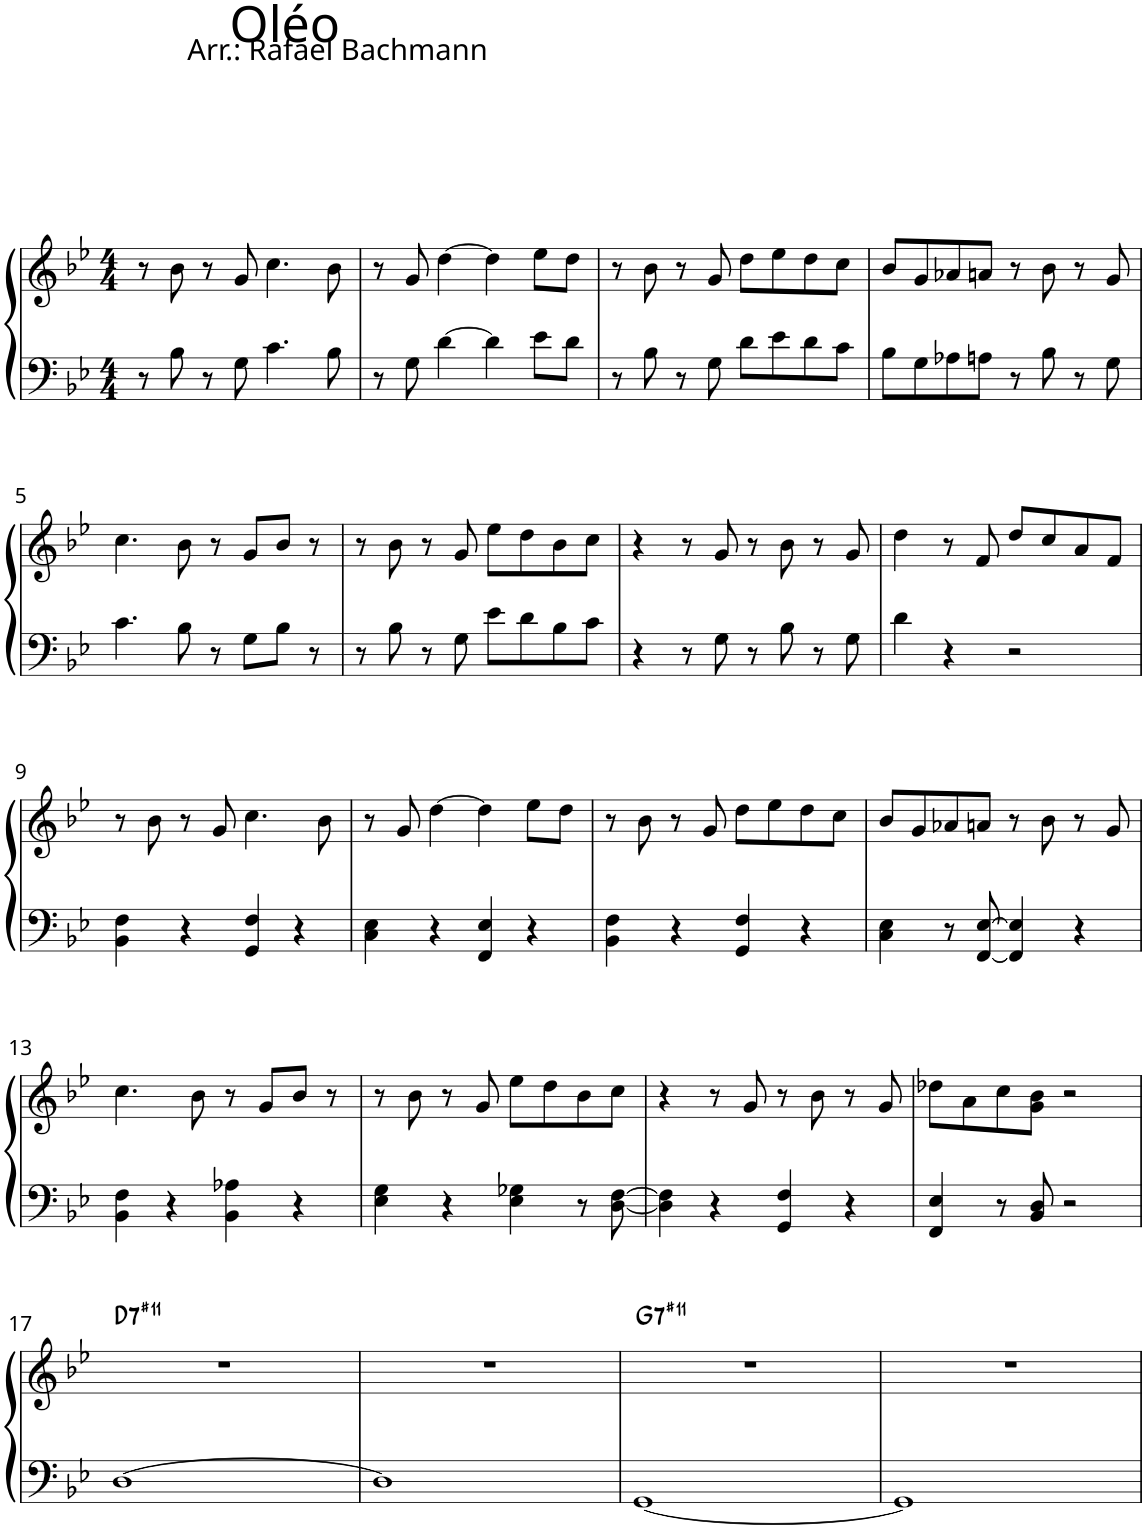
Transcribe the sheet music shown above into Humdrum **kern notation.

**kern	**kern	**harte
*part1	*part1	*part1
*staff2	*staff1	*
*I"Piano	*	*
*I'Pno	*	*
*clefF4	*clefG2	*
*k[b-e-]	*k[b-e-]	*
*M4/4	*M4/4	*
=1	=1	=1
8r	8r	.
8B-\	8b-\	.
8r	8r	.
8G\	8g/	.
4.c\	4.cc\	.
8B-\	8b-\	.
=2	=2	=2
8r	8r	.
8G\	8g/	.
[4d\	[4dd\	.
4d\]	4dd\]	.
8e-\L	8ee-\L	.
8d\J	8dd\J	.
=3	=3	=3
8r	8r	.
8B-\	8b-\	.
8r	8r	.
8G\	8g/	.
8d\L	8dd\L	.
8e-\	8ee-\	.
8d\	8dd\	.
8c\J	8cc\J	.
=4	=4	=4
8B-\L	8b-/L	.
8G\	8g/	.
8A-X\	8a-X/	.
8An\J	8an/J	.
8r	8r	.
8B-\	8b-\	.
8r	8r	.
8G\	8g/	.
!!LO:LB:g=z
=5	=5	=5
4.c\	4.cc\	.
8B-\	8b-\	.
8r	8r	.
8G\L	8g/L	.
8B-\J	8b-/J	.
8r	8r	.
=6	=6	=6
8r	8r	.
8B-\	8b-\	.
8r	8r	.
8G\	8g/	.
8e-\L	8ee-\L	.
8d\	8dd\	.
8B-\	8b-\	.
8c\J	8cc\J	.
=7	=7	=7
4r	4r	.
8r	8r	.
8G\	8g/	.
8r	8r	.
8B-\	8b-\	.
8r	8r	.
8G\	8g/	.
=8	=8	=8
4d\	4dd\	.
4r	8r	.
.	8f/	.
2r	8dd/L	.
.	8cc/	.
.	8a/	.
.	8f/J	.
!!LO:LB:g=z
=9	=9	=9
4BB-\ 4F\	8r	.
.	8b-\	.
4r	8r	.
.	8g/	.
4GG/ 4F/	4.cc\	.
4r	.	.
.	8b-\	.
=10	=10	=10
4C\ 4E-\	8r	.
.	8g/	.
4r	[4dd\	.
4FF/ 4E-/	4dd\]	.
4r	8ee-\L	.
.	8dd\J	.
=11	=11	=11
4BB-\ 4F\	8r	.
.	8b-\	.
4r	8r	.
.	8g/	.
4GG/ 4F/	8dd\L	.
.	8ee-\	.
4r	8dd\	.
.	8cc\J	.
=12	=12	=12
4C\ 4E-\	8b-/L	.
.	8g/	.
8r	8a-X/	.
[8FF/ [8E-/	8an/J	.
4FF/] 4E-/]	8r	.
.	8b-\	.
4r	8r	.
.	8g/	.
!!LO:LB:g=z
=13	=13	=13
4BB-\ 4F\	4.cc\	.
4r	.	.
.	8b-\	.
4BB-\ 4A-X\	8r	.
.	8g/L	.
4r	8b-/J	.
.	8r	.
=14	=14	=14
4E-\ 4G\	8r	.
.	8b-\	.
4r	8r	.
.	8g/	.
4E-\ 4G-X\	8ee-\L	.
.	8dd\	.
8r	8b-\	.
[8D\ [8F\	8cc\J	.
=15	=15	=15
4D\] 4F\]	4r	.
4r	8r	.
.	8g/	.
4GG/ 4F/	8r	.
.	8b-\	.
4r	8r	.
.	8g/	.
=16	=16	=16
4FF/ 4E-/	8dd-X\L	.
.	8a\	.
8r	8cc\	.
8BB-/ 8D/	8g\ 8b-\J	.
2r	2r	.
!!LO:LB:g=z
=17	=17	=17
!	!	!LO:H:kt=7
[1D	1r	D:7(#11)
=18	=18	=18
1D]	1r	.
=19	=19	=19
!	!	!LO:H:kt=7
[1GG	1r	G:7(#11)
=20	=20	=20
1GG]	1r	.
=	=	=
*-	*-	*-
